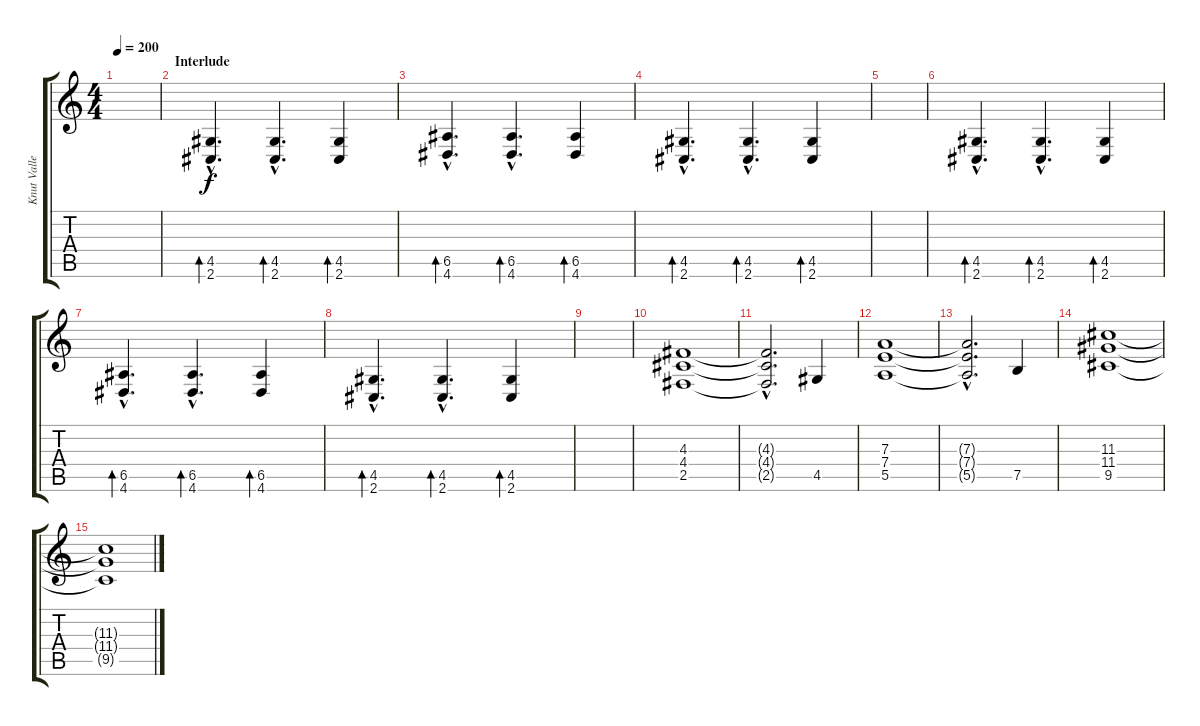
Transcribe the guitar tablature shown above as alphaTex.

\track ("Knut Valle" "Knut Valle") {instrument distortionguitar}
\staff {score tabs}
\tuning (B3 Gb3 D3 A2 E2 B1) {hide}
\ts (4 4)
\tempo 200
\clef g2
\ks c
|
\section ("" "Interlude")
(4.5{hac} 2.6{hac}).4{d bd 120} (4.5{hac} 2.6{hac}).4{d bd 120} (4.5 2.6).4{bd 120} |
(6.5{hac} 4.6{hac}).4{d bd 120} (6.5{hac} 4.6{hac}).4{d bd 120} (6.5 4.6).4{bd 120} |
(4.5{hac} 2.6{hac}).4{d bd 120} (4.5{hac} 2.6{hac}).4{d bd 120} (4.5 2.6).4{bd 120} |
|
(4.5{hac} 2.6{hac}).4{d bd 120} (4.5{hac} 2.6{hac}).4{d bd 120} (4.5 2.6).4{bd 120} |
(6.5{hac} 4.6{hac}).4{d bd 120} (6.5{hac} 4.6{hac}).4{d bd 120} (6.5 4.6).4{bd 120} |
(4.5{hac} 2.6{hac}).4{d bd 120} (4.5{hac} 2.6{hac}).4{d bd 120} (4.5 2.6).4{bd 120} |
|
(4.3 4.4 2.5).1 |
(4.3{hac t} 4.4{hac t} 2.5{hac t}).2{d} 4.5.4 |
(7.3 7.4 5.5).1 |
(7.3{hac t} 7.4{hac t} 5.5{hac t}).2{d} 7.5.4 |
(11.3 11.4 9.5).1 |
(11.3{t} 11.4{t} 9.5{t}).1
